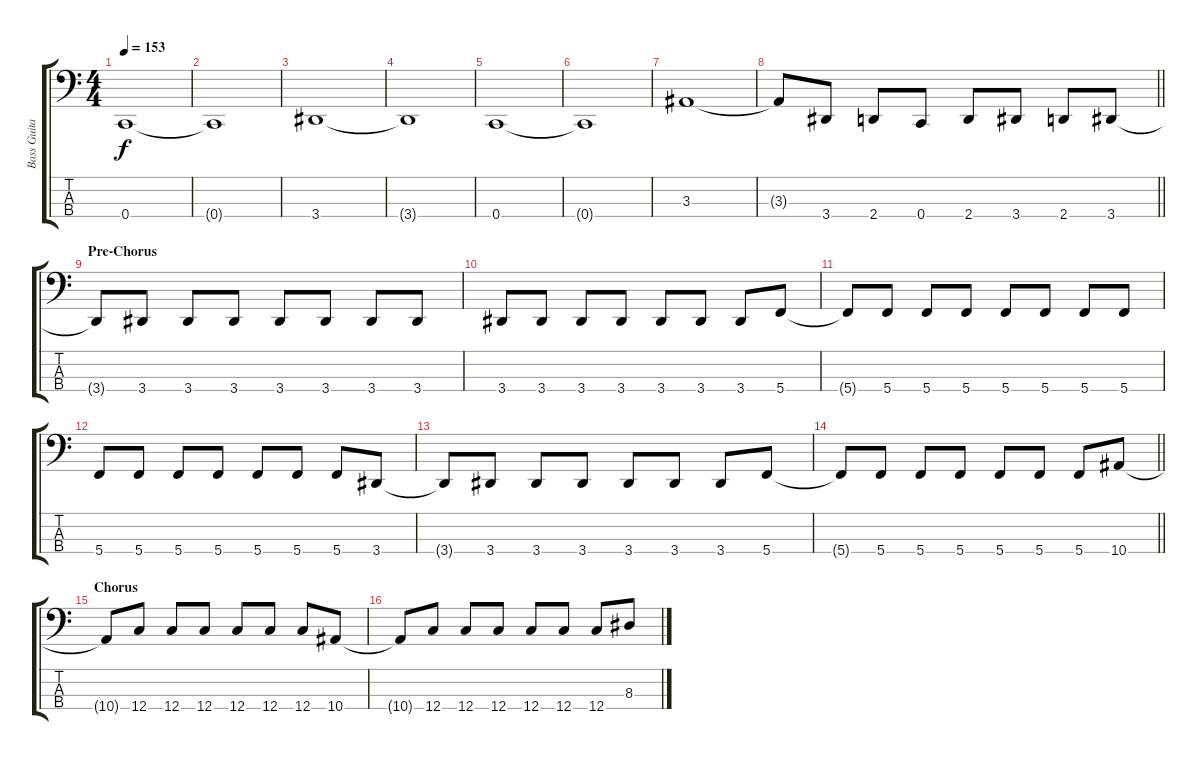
\track ("Bass Guitar (Marc McKnight)" "Bass Guita") {instrument electricbasspick}
\staff {score tabs}
\tuning (F2 C2 G1 C1) {hide}
\ts (4 4)
\tempo 153
\clef f4
\ks c
0.4.1{dy f} |
0.4{t}.1 |
3.4.1 |
3.4{t}.1 |
0.4.1 |
0.4{t}.1 |
3.3.1 |
\barLineRight lightlight
3.3{t}.8 3.4.8 2.4.8 0.4.8 2.4.8 3.4.8 2.4.8 3.4.8 |
\section ("" "Pre-Chorus")
3.4{t}.8 3.4.8 3.4.8 3.4.8 3.4.8 3.4.8 3.4.8 3.4.8 |
3.4.8 3.4.8 3.4.8 3.4.8 3.4.8 3.4.8 3.4.8 5.4.8 |
5.4{t}.8 5.4.8 5.4.8 5.4.8 5.4.8 5.4.8 5.4.8 5.4.8 |
5.4.8 5.4.8 5.4.8 5.4.8 5.4.8 5.4.8 5.4.8 3.4.8 |
3.4{t}.8 3.4.8 3.4.8 3.4.8 3.4.8 3.4.8 3.4.8 5.4.8 |
\barLineRight lightlight
5.4{t}.8 5.4.8 5.4.8 5.4.8 5.4.8 5.4.8 5.4.8 10.4.8 |
\section ("" "Chorus")
10.4{t}.8 12.4.8 12.4.8 12.4.8 12.4.8 12.4.8 12.4.8 10.4.8 |
10.4{t}.8 12.4.8 12.4.8 12.4.8 12.4.8 12.4.8 12.4.8 8.3.8
